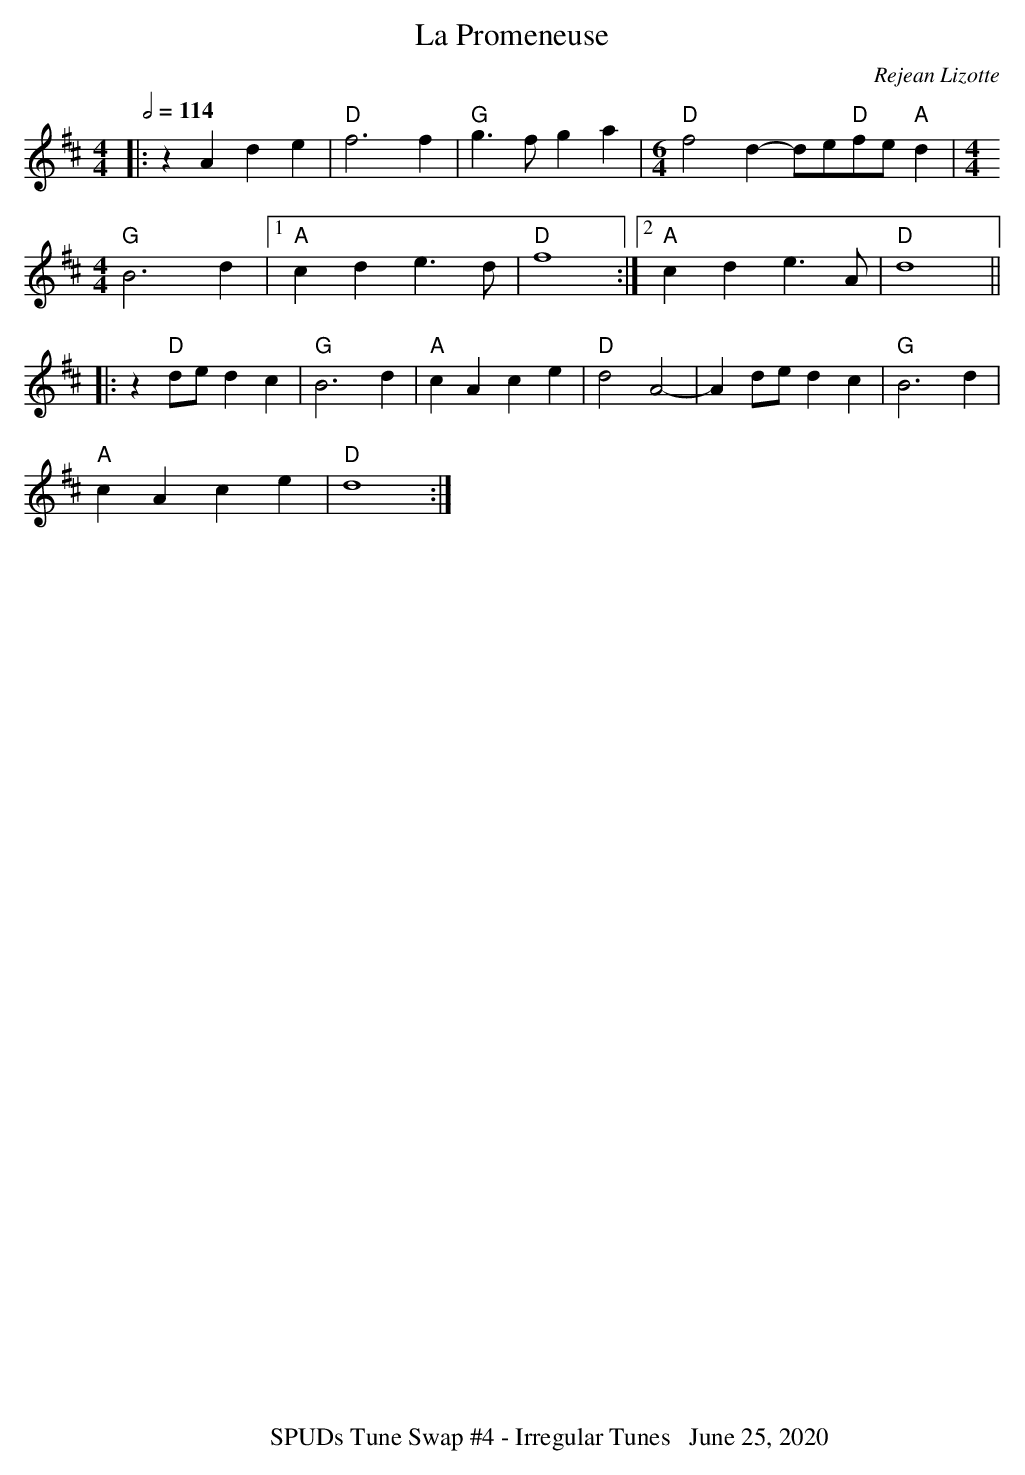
X:1
T: La Promeneuse
C: Rejean Lizotte
Q:1/2=114
M: 4/4
L: 1/4
K: Dmaj
|: zAde |"D" f3f | "G"g>fga |[M:6/4]"D" f2 d-d/e/"D"f/e/"A" d |[M:4/4]"G"
B3d |1 "A"cde>d | "D"f4 :|2 "A"cde>A | "D"d4 ||
|: z"D"d/e/ dc | "G"B3d |"A" cAce | "D"d2A2- | A d/e/ dc |"G" B3d |
"A"cAce |"D" d4 :|
